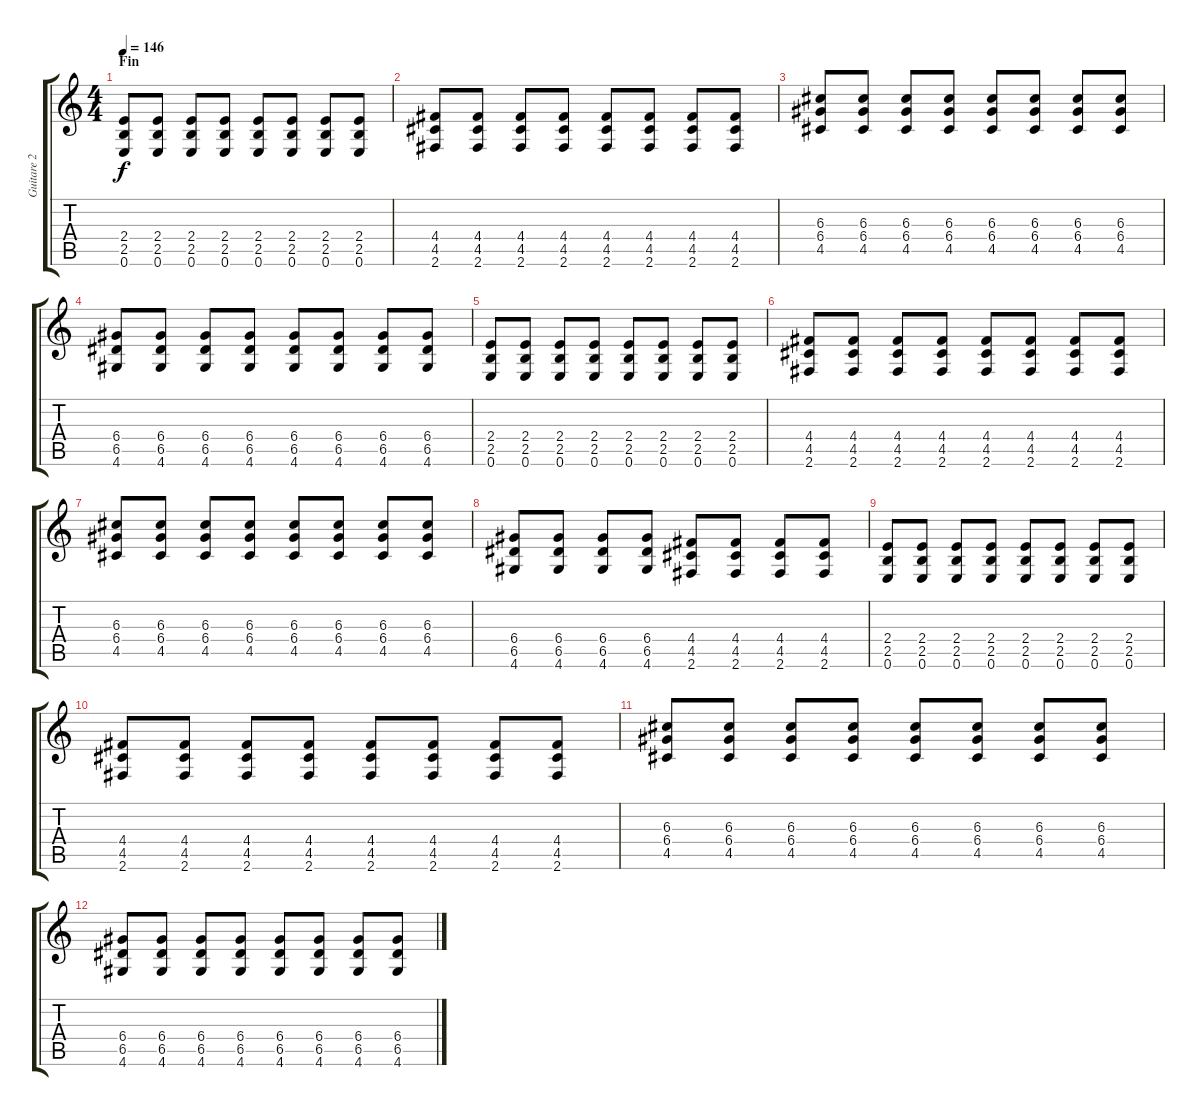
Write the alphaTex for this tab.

\track ("Guitare 2" "Guitare 2") {instrument overdrivenguitar}
\staff {score tabs}
\tuning (E4 B3 G3 D3 A2 E2) {hide}
\ts (4 4)
\section ("" "Fin")
\tempo 146
\clef g2
\ks c
(2.4 2.5 0.6).8{dy f} (2.4 2.5 0.6).8 (2.4 2.5 0.6).8 (2.4 2.5 0.6).8 (2.4 2.5 0.6).8 (2.4 2.5 0.6).8 (2.4 2.5 0.6).8 (2.4 2.5 0.6).8 |
(4.4 4.5 2.6).8 (4.4 4.5 2.6).8 (4.4 4.5 2.6).8 (4.4 4.5 2.6).8 (4.4 4.5 2.6).8 (4.4 4.5 2.6).8 (4.4 4.5 2.6).8 (4.4 4.5 2.6).8 |
(6.3 6.4 4.5).8 (6.3 6.4 4.5).8 (6.3 6.4 4.5).8 (6.3 6.4 4.5).8 (6.3 6.4 4.5).8 (6.3 6.4 4.5).8 (6.3 6.4 4.5).8 (6.3 6.4 4.5).8 |
(6.4 6.5 4.6).8 (6.4 6.5 4.6).8 (6.4 6.5 4.6).8 (6.4 6.5 4.6).8 (6.4 6.5 4.6).8 (6.4 6.5 4.6).8 (6.4 6.5 4.6).8 (6.4 6.5 4.6).8 |
(2.4 2.5 0.6).8 (2.4 2.5 0.6).8 (2.4 2.5 0.6).8 (2.4 2.5 0.6).8 (2.4 2.5 0.6).8 (2.4 2.5 0.6).8 (2.4 2.5 0.6).8 (2.4 2.5 0.6).8 |
(4.4 4.5 2.6).8 (4.4 4.5 2.6).8 (4.4 4.5 2.6).8 (4.4 4.5 2.6).8 (4.4 4.5 2.6).8 (4.4 4.5 2.6).8 (4.4 4.5 2.6).8 (4.4 4.5 2.6).8 |
(6.3 6.4 4.5).8 (6.3 6.4 4.5).8 (6.3 6.4 4.5).8 (6.3 6.4 4.5).8 (6.3 6.4 4.5).8 (6.3 6.4 4.5).8 (6.3 6.4 4.5).8 (6.3 6.4 4.5).8 |
(6.4 6.5 4.6).8 (6.4 6.5 4.6).8 (6.4 6.5 4.6).8 (6.4 6.5 4.6).8 (4.4 4.5 2.6).8 (4.4 4.5 2.6).8 (4.4 4.5 2.6).8 (4.4 4.5 2.6).8 |
(2.4 2.5 0.6).8 (2.4 2.5 0.6).8 (2.4 2.5 0.6).8 (2.4 2.5 0.6).8 (2.4 2.5 0.6).8 (2.4 2.5 0.6).8 (2.4 2.5 0.6).8 (2.4 2.5 0.6).8 |
(4.4 4.5 2.6).8 (4.4 4.5 2.6).8 (4.4 4.5 2.6).8 (4.4 4.5 2.6).8 (4.4 4.5 2.6).8 (4.4 4.5 2.6).8 (4.4 4.5 2.6).8 (4.4 4.5 2.6).8 |
(6.3 6.4 4.5).8 (6.3 6.4 4.5).8 (6.3 6.4 4.5).8 (6.3 6.4 4.5).8 (6.3 6.4 4.5).8 (6.3 6.4 4.5).8 (6.3 6.4 4.5).8 (6.3 6.4 4.5).8 |
(6.4 6.5 4.6).8 (6.4 6.5 4.6).8 (6.4 6.5 4.6).8 (6.4 6.5 4.6).8 (6.4 6.5 4.6).8 (6.4 6.5 4.6).8 (6.4 6.5 4.6).8 (6.4 6.5 4.6).8
